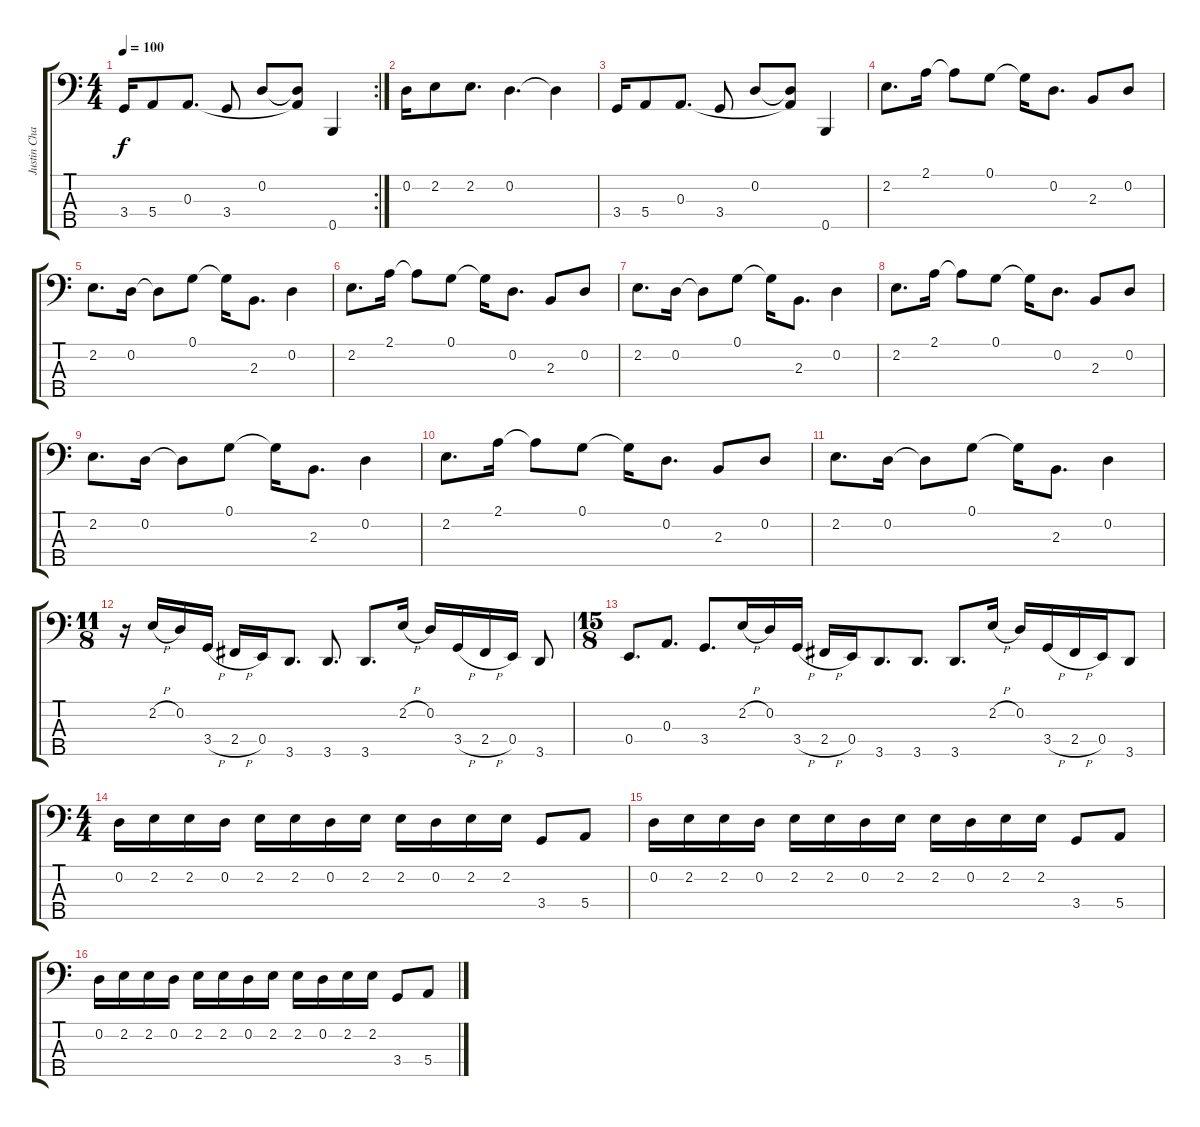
\track ("Justin Chancellor" "Justin Cha") {instrument electricbassfinger}
\staff {score tabs}
\tuning (G2 D2 A1 E1 B0) {hide}
\rc 2
\ts (4 4)
\tempo 100
\clef f4
\ks c
3.4.16{dy f} 5.4.8 0.3.8{d} 3.4.8 0.2.8 (0.2{t} 0.3{t}).8 0.5.4 |
0.2.16 2.2.8 2.2.8{d} 0.2.4{d} 0.2{t}.4 |
3.4.16 5.4.8 0.3.8{d} 3.4.8 0.2.8 (0.2{t} 0.3{t}).8 0.5.4 |
2.2.8{d volume 11} 2.1.16 2.1{t}.8 0.1.8 0.1{t}.16 0.2.8{d} 2.3.8 0.2.8 |
2.2.8{d} 0.2.16 0.2{t}.8 0.1.8 0.1{t}.16 2.3.8{d} 0.2.4 |
2.2.8{d} 2.1.16 2.1{t}.8 0.1.8 0.1{t}.16 0.2.8{d} 2.3.8 0.2.8 |
2.2.8{d} 0.2.16 0.2{t}.8 0.1.8 0.1{t}.16 2.3.8{d} 0.2.4 |
2.2.8{d} 2.1.16 2.1{t}.8 0.1.8 0.1{t}.16 0.2.8{d} 2.3.8 0.2.8 |
2.2.8{d} 0.2.16 0.2{t}.8 0.1.8 0.1{t}.16 2.3.8{d} 0.2.4 |
2.2.8{d} 2.1.16 2.1{t}.8 0.1.8 0.1{t}.16 0.2.8{d} 2.3.8 0.2.8 |
2.2.8{d} 0.2.16 0.2{t}.8 0.1.8 0.1{t}.16 2.3.8{d} 0.2.4 |
\ts (11 8)
r.16 2.2{h}.16 0.2.16 3.4{h}.16 2.4{h}.16 0.4.16 3.5.8{d} 3.5.8{d} 3.5.8{d} 2.2{h}.16 0.2.16 3.4{h}.16 2.4{h}.16 0.4.16 3.5.8 |
\ts (15 8)
0.4.8{d} 0.3.8{d} 3.4.8{d} 2.2{h}.16 0.2.16 3.4{h}.16 2.4{h}.16 0.4.16 3.5.8{d} 3.5.8{d} 3.5.8{d} 2.2{h}.16 0.2.16 3.4{h}.16 2.4{h}.16 0.4.16 3.5.8 |
\ts (4 4)
0.2.16{volume 16} 2.2.16 2.2.16 0.2.16 2.2.16 2.2.16 0.2.16 2.2.16 2.2.16 0.2.16 2.2.16 2.2.16 3.4.8 5.4.8 |
0.2.16 2.2.16 2.2.16 0.2.16 2.2.16 2.2.16 0.2.16 2.2.16 2.2.16 0.2.16 2.2.16 2.2.16 3.4.8 5.4.8 |
0.2.16 2.2.16 2.2.16 0.2.16 2.2.16 2.2.16 0.2.16 2.2.16 2.2.16 0.2.16 2.2.16 2.2.16 3.4.8 5.4.8
